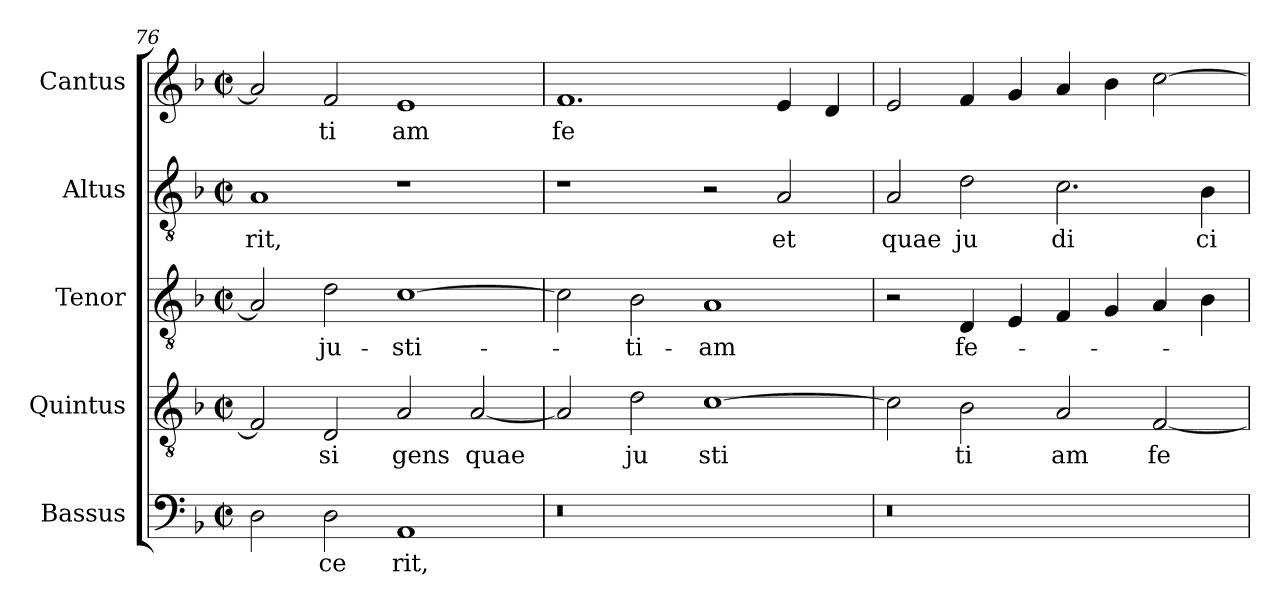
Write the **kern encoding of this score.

**kern	**text	**kern	**text	**kern	**text	**kern	**text	**kern	**text
*part5	*part5	*part4	*part4	*part3	*part3	*part2	*part2	*part1	*part1
*staff5	*staff5	*staff4	*staff4	*staff3	*staff3	*staff2	*staff2	*staff1	*staff1
*I"Bassus	*	*I"Quintus	*	*I"Tenor	*	*I"Altus	*	*I"Cantus	*
!!LO:PB:g=z
*clefF4	*	*clefGv2	*	*clefGv2	*	*clefGv2	*	*clefG2	*
*k[b-]	*	*k[b-]	*	*k[b-]	*	*k[b-]	*	*k[b-]	*
*F:	*	*F:	*	*F:	*	*F:	*	*F:	*
*M2/2	*	*M2/2	*	*M2/2	*	*M2/2	*	*M2/2	*
*met(c|)	*	*met(c|)	*	*met(c|)	*	*met(c|)	*	*met(c|)	*
=76	=76	=76	=76	=76	=76	=76	=76	=76	=76
!	!	!	!	!	!	!	!LO:LY:b:cj	!	!
2D\	.	2F/]	.	2A/]	.	1A	rit,	2a/]	.
!	!LO:LY:b:cj	!	!LO:LY:b:cj	!	!LO:LY:b:cj	!	!	!	!LO:LY:b:cj
2D\	ce	2D/	-si	2d\	ju-	.	.	2f/	-ti
!	!LO:LY:b:cj	!	!LO:LY:b:cj	!	!LO:LY:b:cj	!	!	!	!LO:LY:b:cj
1AA	rit,	2A/	gens	[>1c	-sti-	1r	.	1e	am
!	!	!	!LO:LY:b	!	!	!	!	!	!
.	.	[<2A/	quae	.	.	.	.	.	.
=77	=77	=77	=77	=77	=77	=77	=77	=77	=77
!	!	!	!	!	!	!	!	!	!LO:LY:b:cj
0r	.	2A/]	.	2c\]	.	1r	.	1.f	fe
!	!	!	!LO:LY:b:cj	!	!LO:LY:b:cj	!	!	!	!
.	.	2d\	ju	2B-\	-ti-	.	.	.	.
!	!	!	!LO:LY:b:cj	!	!LO:LY:b:cj	!	!	!	!
.	.	[>1c	sti	1A	-am	2r	.	.	.
!	!	!	!	!	!	!	!LO:LY:b:cj	!	!
.	.	.	.	.	.	2A/	et	4e/	.
.	.	.	.	.	.	.	.	4d/	.
=78	=78	=78	=78	=78	=78	=78	=78	=78	=78
!	!	!	!	!	!	!	!LO:LY:b:cj	!	!
0r	.	2c\]	.	2r	.	2A/	quae	2e/	.
!	!	!	!LO:LY:b:cj	!	!LO:LY:b:cj	!	!LO:LY:b:cj	!	!
.	.	2B-\	ti	4D/	fe-	2d\	ju	4f/	.
.	.	.	.	4E/	.	.	.	4g/	.
!	!	!	!LO:LY:b:cj	!	!	!	!LO:LY:b:cj	!	!
.	.	2A/	am	4F/	.	2.c\	di	4a/	.
.	.	.	.	4G/	.	.	.	4b-\	.
!	!	!	!LO:LY:b:cj	!	!	!	!	!	!
.	.	[<2F/	fe	4A/	.	.	.	[>2cc\	.
!	!	!	!	!	!	!	!LO:LY:b:cj	!	!
.	.	.	.	4B-\	.	4B-\	ci	.	.
=	=	=	=	=	=	=	=	=	=
*-	*-	*-	*-	*-	*-	*-	*-	*-	*-
